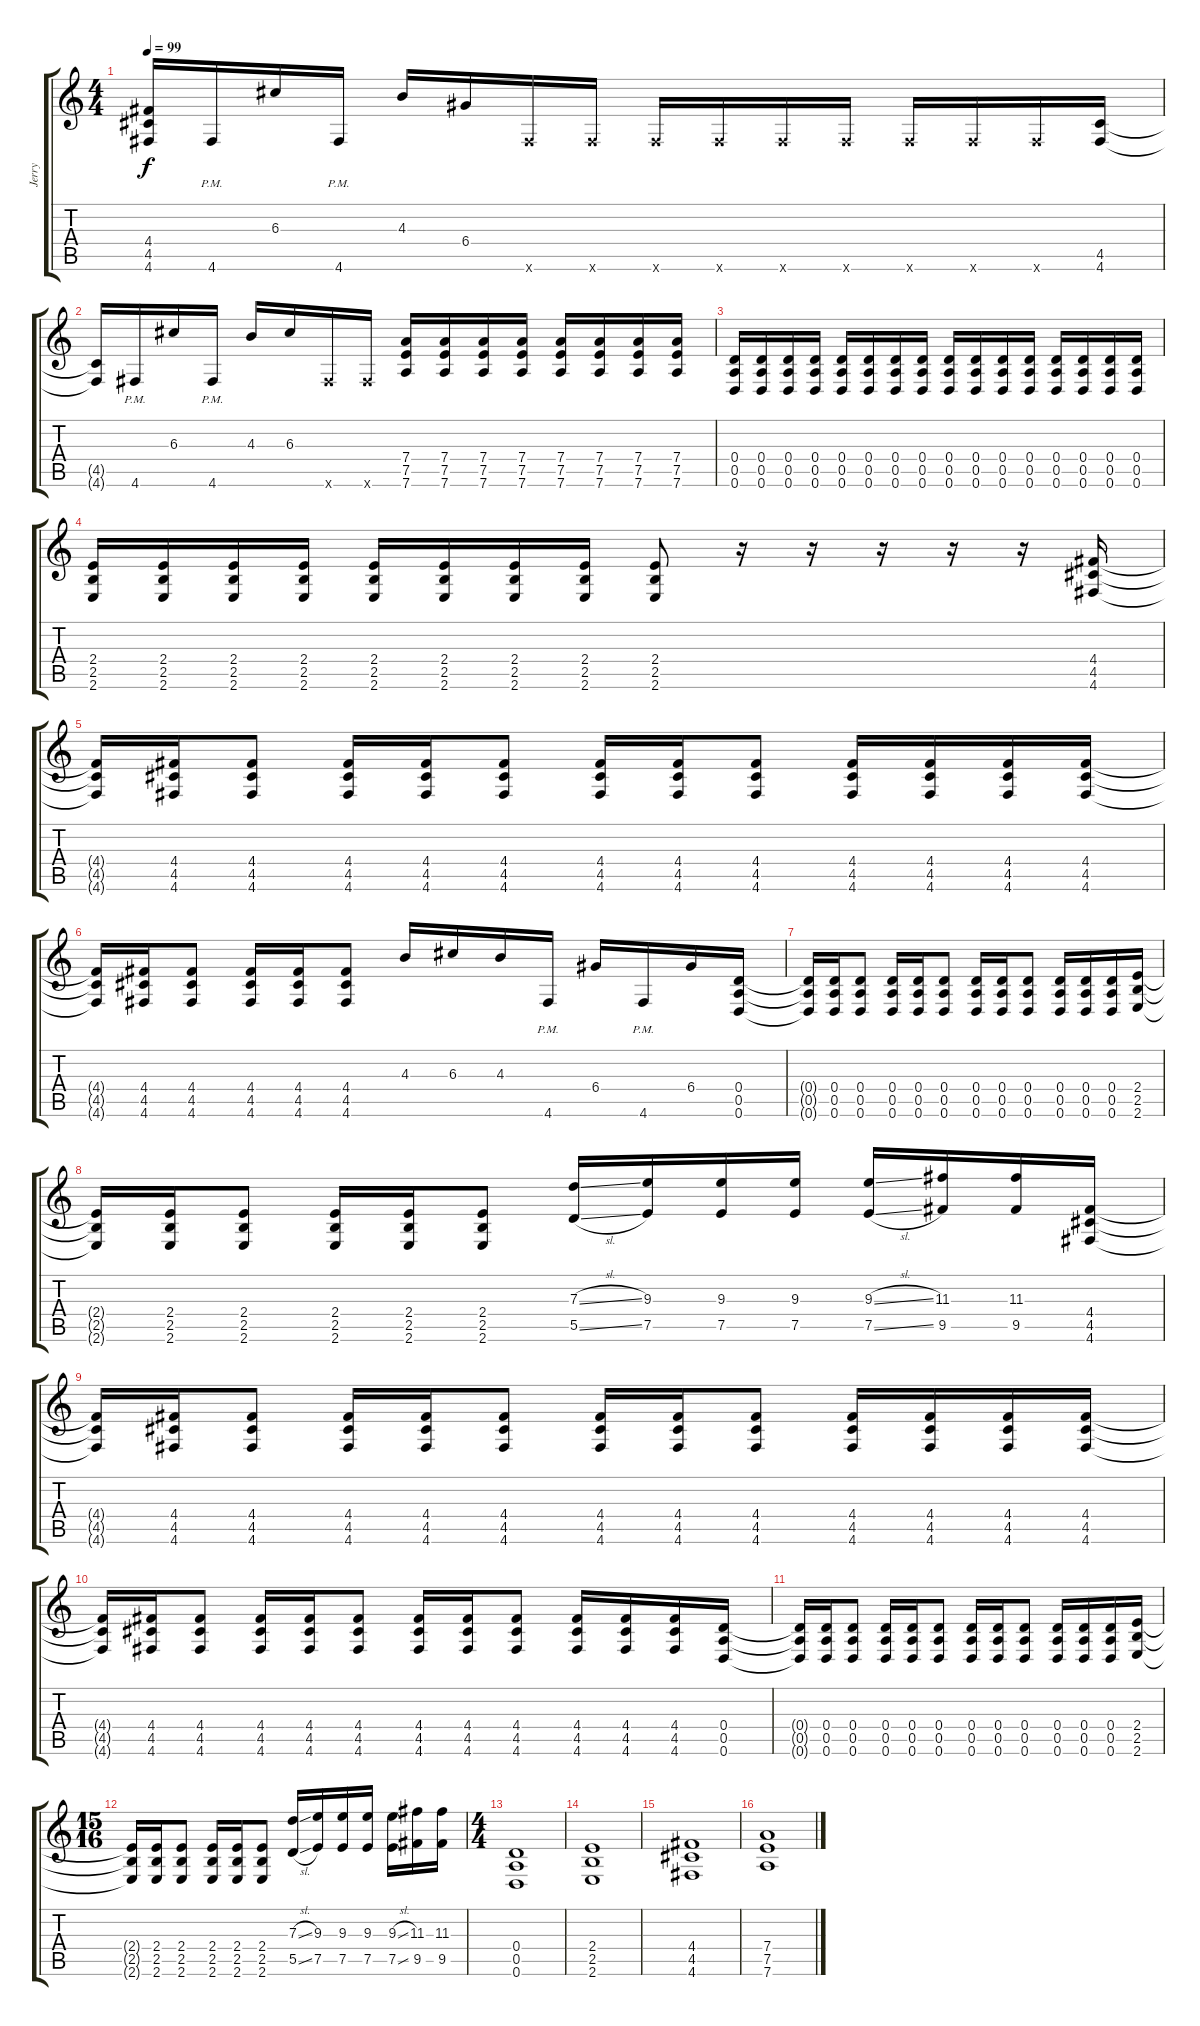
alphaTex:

\track ("Jerry" "Jerry") {instrument distortionguitar}
\staff {score tabs}
\tuning (E4 B3 G3 D3 A2 D2) {hide}
\ts (4 4)
\tempo 99
\clef g2
\ks c
(4.4{t} 4.5{t} 4.6{t}).16{dy f} 4.6{pm}.16 6.3.16 4.6{pm}.16 4.3.16 6.4.16 4.6{x}.16 4.6{x}.16 4.6{x}.16 4.6{x}.16 4.6{x}.16 4.6{x}.16 4.6{x}.16 4.6{x}.16 4.6{x}.16 (4.5 4.6).16 |
(4.5{t} 4.6{t}).16 4.6{pm}.16 6.3.16 4.6{pm}.16 4.3.16 6.3.16 4.6{x}.16 4.6{x}.16 (7.4 7.5 7.6).16 (7.4 7.5 7.6).16 (7.4 7.5 7.6).16 (7.4 7.5 7.6).16 (7.4 7.5 7.6).16 (7.4 7.5 7.6).16 (7.4 7.5 7.6).16 (7.4 7.5 7.6).16 |
(0.4 0.5 0.6).16 (0.4 0.5 0.6).16 (0.4 0.5 0.6).16 (0.4 0.5 0.6).16 (0.4 0.5 0.6).16 (0.4 0.5 0.6).16 (0.4 0.5 0.6).16 (0.4 0.5 0.6).16 (0.4 0.5 0.6).16 (0.4 0.5 0.6).16 (0.4 0.5 0.6).16 (0.4 0.5 0.6).16 (0.4 0.5 0.6).16 (0.4 0.5 0.6).16 (0.4 0.5 0.6).16 (0.4 0.5 0.6).16 |
(2.4 2.5 2.6).16 (2.4 2.5 2.6).16 (2.4 2.5 2.6).16 (2.4 2.5 2.6).16 (2.4 2.5 2.6).16 (2.4 2.5 2.6).16 (2.4 2.5 2.6).16 (2.4 2.5 2.6).16 (2.4 2.5 2.6).8 r.16 r.16 r.16 r.16 r.16 (4.4 4.5 4.6).16 |
(4.4{t} 4.5{t} 4.6{t}).16 (4.4 4.5 4.6).16 (4.4 4.5 4.6).8 (4.4 4.5 4.6).16 (4.4 4.5 4.6).16 (4.4 4.5 4.6).8 (4.4 4.5 4.6).16 (4.4 4.5 4.6).16 (4.4 4.5 4.6).8 (4.4 4.5 4.6).16 (4.4 4.5 4.6).16 (4.4 4.5 4.6).16 (4.4 4.5 4.6).16 |
(4.4{t} 4.5{t} 4.6{t}).16 (4.4 4.5 4.6).16 (4.4 4.5 4.6).8 (4.4 4.5 4.6).16 (4.4 4.5 4.6).16 (4.4 4.5 4.6).8 4.3.16 6.3.16 4.3.16 4.6{pm}.16 6.4.16 4.6{pm}.16 6.4.16 (0.4 0.5 0.6).16 |
(0.4{t} 0.5{t} 0.6{t}).16 (0.4 0.5 0.6).16 (0.4 0.5 0.6).8 (0.4 0.5 0.6).16 (0.4 0.5 0.6).16 (0.4 0.5 0.6).8 (0.4 0.5 0.6).16 (0.4 0.5 0.6).16 (0.4 0.5 0.6).8 (0.4 0.5 0.6).16 (0.4 0.5 0.6).16 (0.4 0.5 0.6).16 (2.4 2.5 2.6).16 |
(2.4{t} 2.5{t} 2.6{t}).16 (2.4 2.5 2.6).16 (2.4 2.5 2.6).8 (2.4 2.5 2.6).16 (2.4 2.5 2.6).16 (2.4 2.5 2.6).8 (7.3{sl} 5.5{sl}).16 (9.3 7.5).16 (9.3 7.5).16 (9.3 7.5).16 (9.3{sl} 7.5{sl}).16 (11.3 9.5).16 (11.3 9.5).16 (4.4 4.5 4.6).16 |
(4.4{t} 4.5{t} 4.6{t}).16 (4.4 4.5 4.6).16 (4.4 4.5 4.6).8 (4.4 4.5 4.6).16 (4.4 4.5 4.6).16 (4.4 4.5 4.6).8 (4.4 4.5 4.6).16 (4.4 4.5 4.6).16 (4.4 4.5 4.6).8 (4.4 4.5 4.6).16 (4.4 4.5 4.6).16 (4.4 4.5 4.6).16 (4.4 4.5 4.6).16 |
(4.4{t} 4.5{t} 4.6{t}).16 (4.4 4.5 4.6).16 (4.4 4.5 4.6).8 (4.4 4.5 4.6).16 (4.4 4.5 4.6).16 (4.4 4.5 4.6).8 (4.4 4.5 4.6).16 (4.4 4.5 4.6).16 (4.4 4.5 4.6).8 (4.4 4.5 4.6).16 (4.4 4.5 4.6).16 (4.4 4.5 4.6).16 (0.4 0.5 0.6).16 |
(0.4{t} 0.5{t} 0.6{t}).16 (0.4 0.5 0.6).16 (0.4 0.5 0.6).8 (0.4 0.5 0.6).16 (0.4 0.5 0.6).16 (0.4 0.5 0.6).8 (0.4 0.5 0.6).16 (0.4 0.5 0.6).16 (0.4 0.5 0.6).8 (0.4 0.5 0.6).16 (0.4 0.5 0.6).16 (0.4 0.5 0.6).16 (2.4 2.5 2.6).16 |
\ts (15 16)
(2.4{t} 2.5{t} 2.6{t}).16 (2.4 2.5 2.6).16 (2.4 2.5 2.6).8 (2.4 2.5 2.6).16 (2.4 2.5 2.6).16 (2.4 2.5 2.6).8 (7.3{sl} 5.5{sl}).16 (9.3 7.5).16 (9.3 7.5).16 (9.3 7.5).16 (9.3{sl} 7.5{sl}).16 (11.3 9.5).16 (11.3 9.5).16 |
\ts (4 4)
(0.4 0.5 0.6).1 |
(2.4 2.5 2.6).1 |
(4.4 4.5 4.6).1 |
(7.4 7.5 7.6).1
